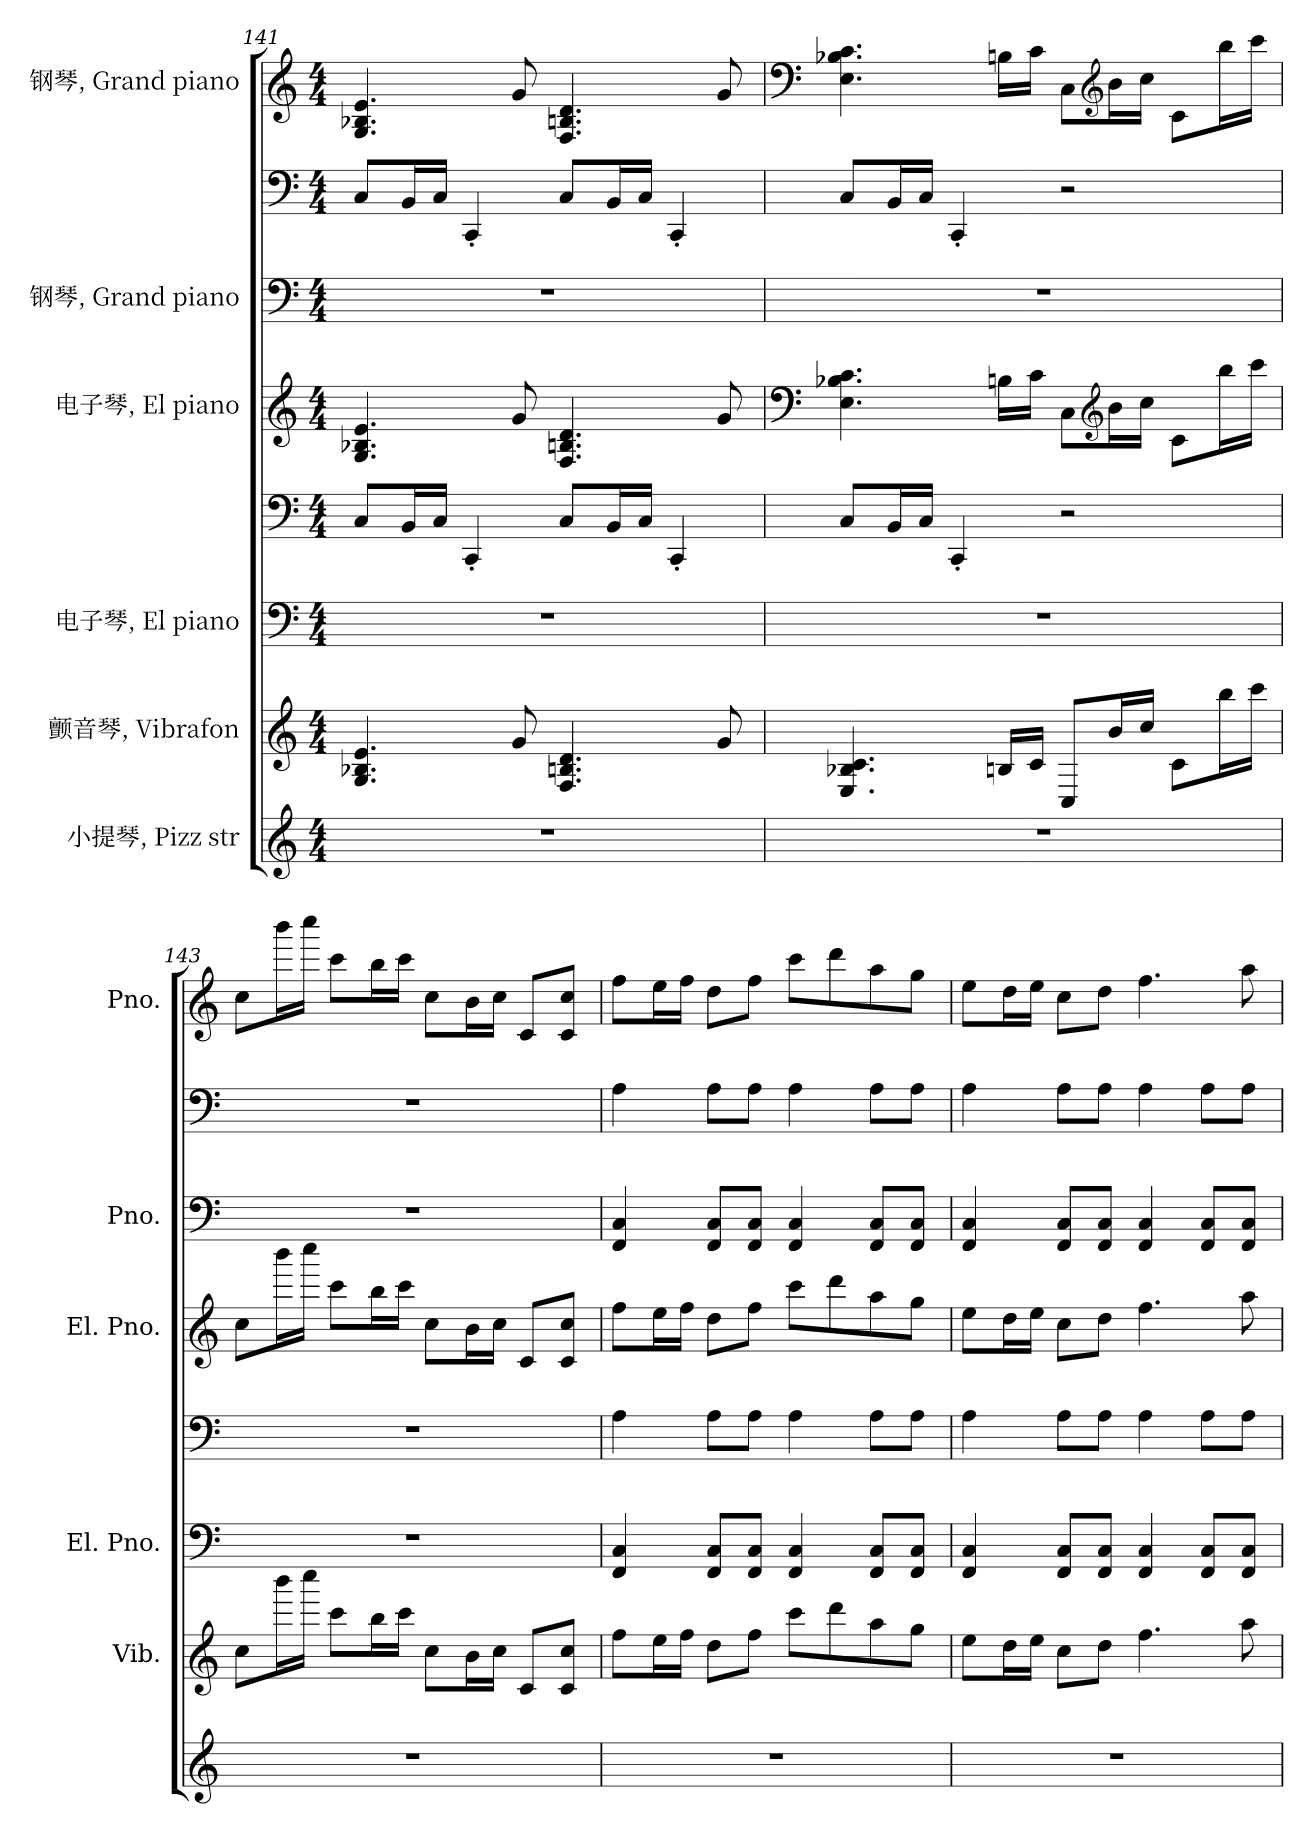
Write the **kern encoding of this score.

**kern	**kern	**kern	**kern	**kern	**kern	**kern	**kern
*part6	*part5	*part4	*part4	*part3	*part2	*part2	*part1
*staff8	*staff7	*staff6	*staff5	*staff4	*staff3	*staff2	*staff1
*I"小提琴, Pizz str	*I"颤音琴, Vibrafon	*I"电子琴, El piano	*	*I"电子琴, El piano	*I"钢琴, Grand piano	*	*I"钢琴, Grand piano
*	*I'Vib.	*I'El. Pno.	*	*I'El. Pno.	*I'Pno.	*	*I'Pno.
*clefG2	*clefG2	*clefF4	*clefF4	*clefG2	*clefF4	*clefF4	*clefG2
*k[]	*k[]	*k[]	*k[]	*k[]	*k[]	*k[]	*k[]
*M4/4	*M4/4	*M4/4	*M4/4	*M4/4	*M4/4	*M4/4	*M4/4
=141	=141	=141	=141	=141	=141	=141	=141
1r	4.G/ 4.B-X/ 4.e/	1r	8C/L	4.G/ 4.B-X/ 4.e/	1r	8C/L	4.G/ 4.B-X/ 4.e/
.	.	.	16BB/L	.	.	16BB/L	.
.	.	.	16C/JJ	.	.	16C/JJ	.
.	.	.	4CC'/	.	.	4CC'/	.
.	8g/	.	.	8g/	.	.	8g/
.	4.F/ 4.Bn/ 4.d/	.	8C/L	4.F/ 4.Bn/ 4.d/	.	8C/L	4.F/ 4.Bn/ 4.d/
.	.	.	16BB/L	.	.	16BB/L	.
.	.	.	16C/JJ	.	.	16C/JJ	.
.	.	.	4CC'/	.	.	4CC'/	.
.	8g/	.	.	8g/	.	.	8g/
!!LO:PB:g=z
=142	=142	=142	=142	=142	=142	=142	=142
*	*	*	*	*clefF4	*	*	*clefF4
1r	4.E/ 4.B-X/ 4.c/	1r	8C/L	4.E\ 4.B-X\ 4.c\	1r	8C/L	4.E\ 4.B-X\ 4.c\
.	.	.	16BB/L	.	.	16BB/L	.
.	.	.	16C/JJ	.	.	16C/JJ	.
.	.	.	4CC'/	.	.	4CC'/	.
.	16Bn/LL	.	.	16Bn\LL	.	.	16Bn\LL
.	16c/JJ	.	.	16c\JJ	.	.	16c\JJ
.	8C/L	.	2r	8C\L	.	2r	8C\L
*	*	*	*	*clefG2	*	*	*clefG2
.	16b/L	.	.	16b\L	.	.	16b\L
.	16cc/JJ	.	.	16cc\JJ	.	.	16cc\JJ
.	8c\L	.	.	8c\L	.	.	8c\L
.	16bb\L	.	.	16bb\L	.	.	16bb\L
.	16ccc\JJ	.	.	16ccc\JJ	.	.	16ccc\JJ
=143	=143	=143	=143	=143	=143	=143	=143
1r	8cc\L	1r	1r	8cc\L	1r	1r	8cc\L
.	16bbb\L	.	.	16bbb\L	.	.	16bbb\L
.	16cccc\JJ	.	.	16cccc\JJ	.	.	16cccc\JJ
.	8ccc\L	.	.	8ccc\L	.	.	8ccc\L
.	16bb\L	.	.	16bb\L	.	.	16bb\L
.	16ccc\JJ	.	.	16ccc\JJ	.	.	16ccc\JJ
.	8cc\L	.	.	8cc\L	.	.	8cc\L
.	16b\L	.	.	16b\L	.	.	16b\L
.	16cc\JJ	.	.	16cc\JJ	.	.	16cc\JJ
.	8c/L	.	.	8c/L	.	.	8c/L
.	8c/ 8cc/J	.	.	8c/ 8cc/J	.	.	8c/ 8cc/J
=144	=144	=144	=144	=144	=144	=144	=144
1r	8ff\L	4FF/ 4C/	4A\	8ff\L	4FF/ 4C/	4A\	8ff\L
.	16ee\L	.	.	16ee\L	.	.	16ee\L
.	16ff\JJ	.	.	16ff\JJ	.	.	16ff\JJ
.	8dd\L	8FF/ 8C/L	8A\L	8dd\L	8FF/ 8C/L	8A\L	8dd\L
.	8ff\J	8FF/ 8C/J	8A\J	8ff\J	8FF/ 8C/J	8A\J	8ff\J
.	8ccc\L	4FF/ 4C/	4A\	8ccc\L	4FF/ 4C/	4A\	8ccc\L
.	8ddd\	.	.	8ddd\	.	.	8ddd\
.	8aa\	8FF/ 8C/L	8A\L	8aa\	8FF/ 8C/L	8A\L	8aa\
.	8gg\J	8FF/ 8C/J	8A\J	8gg\J	8FF/ 8C/J	8A\J	8gg\J
!!LO:PB:g=z
=145	=145	=145	=145	=145	=145	=145	=145
1r	8ee\L	4FF/ 4C/	4A\	8ee\L	4FF/ 4C/	4A\	8ee\L
.	16dd\L	.	.	16dd\L	.	.	16dd\L
.	16ee\JJ	.	.	16ee\JJ	.	.	16ee\JJ
.	8cc\L	8FF/ 8C/L	8A\L	8cc\L	8FF/ 8C/L	8A\L	8cc\L
.	8dd\J	8FF/ 8C/J	8A\J	8dd\J	8FF/ 8C/J	8A\J	8dd\J
.	4.ff\	4FF/ 4C/	4A\	4.ff\	4FF/ 4C/	4A\	4.ff\
.	.	8FF/ 8C/L	8A\L	.	8FF/ 8C/L	8A\L	.
.	8aa\	8FF/ 8C/J	8A\J	8aa\	8FF/ 8C/J	8A\J	8aa\
=	=	=	=	=	=	=	=
*-	*-	*-	*-	*-	*-	*-	*-
